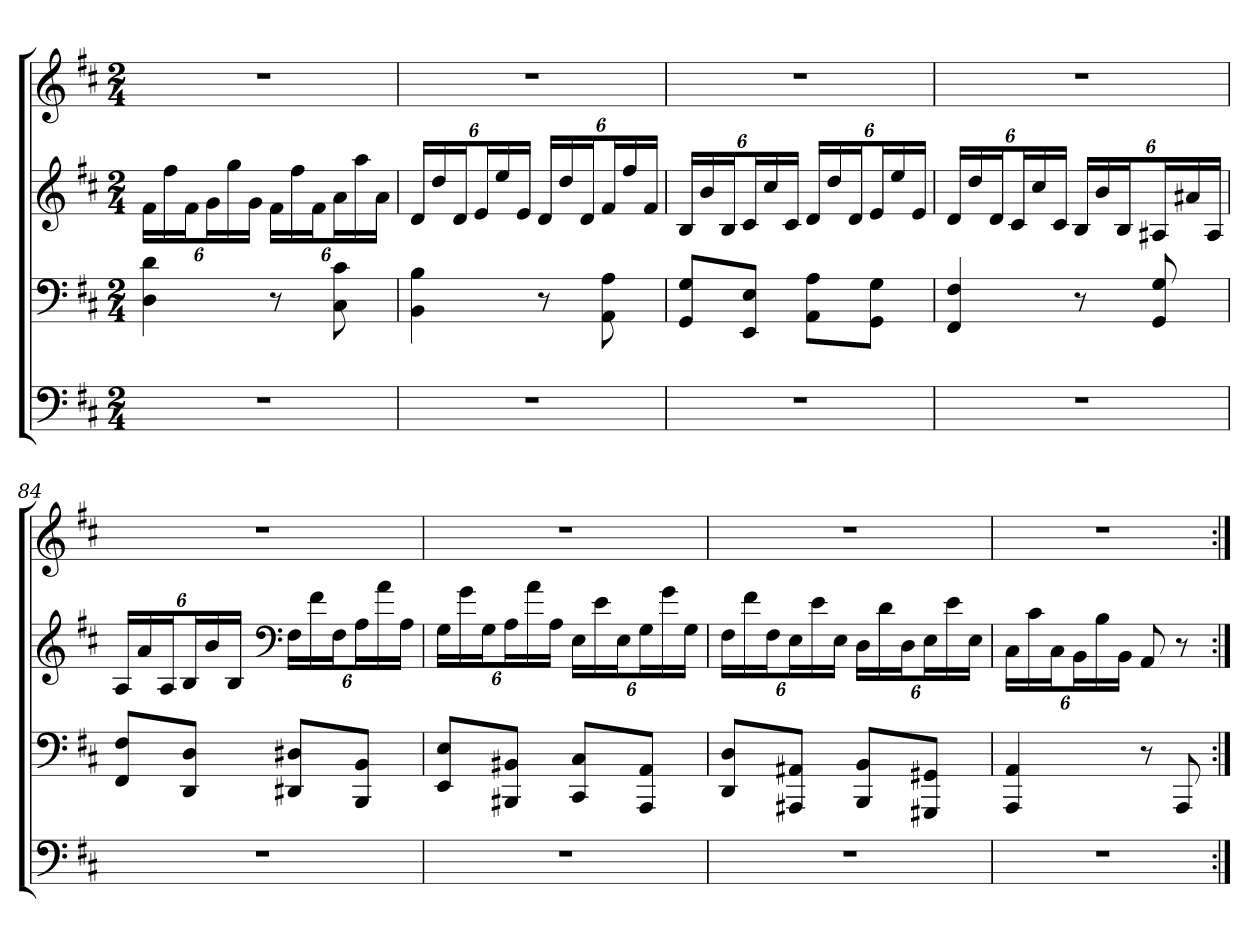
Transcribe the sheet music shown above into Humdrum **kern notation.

**kern	**kern	**kern	**kern
*part4	*part3	*part2	*part1
*staff4	*staff3	*staff2	*staff1
*clefF4	*clefF4	*clefG2	*clefG2
*k[f#c#]	*k[f#c#]	*k[f#c#]	*k[f#c#]
*D:	*D:	*D:	*D:
*M2/4	*M2/4	*M2/4	*M2/4
=	=	=	=
2r	4D 4d	24f#LL	2r
.	.	24ff#	.
.	.	24f#J	.
.	.	24gL	.
.	.	24gg	.
.	.	24gJJ	.
.	8r	24f#LL	.
.	.	24ff#	.
.	.	24f#J	.
.	8C# 8c#	24aL	.
.	.	24aa	.
.	.	24aJJ	.
=81	=81	=81	=81
2r	4BB 4B	24dLL	2r
.	.	24dd	.
.	.	24dJ	.
.	.	24eL	.
.	.	24ee	.
.	.	24eJJ	.
.	8r	24dLL	.
.	.	24dd	.
.	.	24dJ	.
.	8AA 8A	24f#L	.
.	.	24ff#	.
.	.	24f#JJ	.
=82	=82	=82	=82
2r	8GG 8GL	24BLL	2r
.	.	24b	.
.	.	24BJ	.
.	8EE 8EJ	24c#L	.
.	.	24cc#	.
.	.	24c#JJ	.
.	8AA 8AL	24dLL	.
.	.	24dd	.
.	.	24dJ	.
.	8GG 8GJ	24eL	.
.	.	24ee	.
.	.	24eJJ	.
=83	=83	=83	=83
2r	4FF# 4F#	24dLL	2r
.	.	24dd	.
.	.	24dJ	.
.	.	24c#L	.
.	.	24cc#	.
.	.	24c#JJ	.
.	8r	24BLL	.
.	.	24b	.
.	.	24BJ	.
.	8GG 8G	24A#XL	.
.	.	24a#X	.
.	.	24A#JJ	.
=84	=84	=84	=84
2r	8FF# 8F#L	24ALL	2r
.	.	24a	.
.	.	24AJ	.
.	8DD 8DJ	24BL	.
.	.	24b	.
.	.	24BJJ	.
*	*	*clefF4	*
.	8DD#X 8D#XL	24F#LL	.
.	.	24f#	.
.	.	24F#J	.
.	8BBB 8BBJ	24AL	.
.	.	24a	.
.	.	24AJJ	.
=85	=85	=85	=85
2r	8EE 8EL	24GLL	2r
.	.	24g	.
.	.	24GJ	.
.	8BBB#X 8BB#XJ	24AL	.
.	.	24a	.
.	.	24AJJ	.
.	8CC# 8C#L	24ELL	.
.	.	24e	.
.	.	24EJ	.
.	8AAA 8AAJ	24GL	.
.	.	24g	.
.	.	24GJJ	.
=86	=86	=86	=86
2r	8DD 8DL	24F#LL	2r
.	.	24f#	.
.	.	24F#J	.
.	8AAA#X 8AA#XJ	24EL	.
.	.	24e	.
.	.	24EJJ	.
.	8BBB 8BBL	24DLL	.
.	.	24d	.
.	.	24DJ	.
.	8GGG#X 8GG#XJ	24EL	.
.	.	24e	.
.	.	24EJJ	.
=87	=87	=87	=87
2r	4AAA 4AA	24C#LL	2r
.	.	24c#	.
.	.	24C#J	.
.	.	24BBL	.
.	.	24B	.
.	.	24BBJJ	.
.	8r	8AA	.
.	8AAA	8r	.
=:|!	=:|!	=:|!	=:|!
*-	*-	*-	*-
